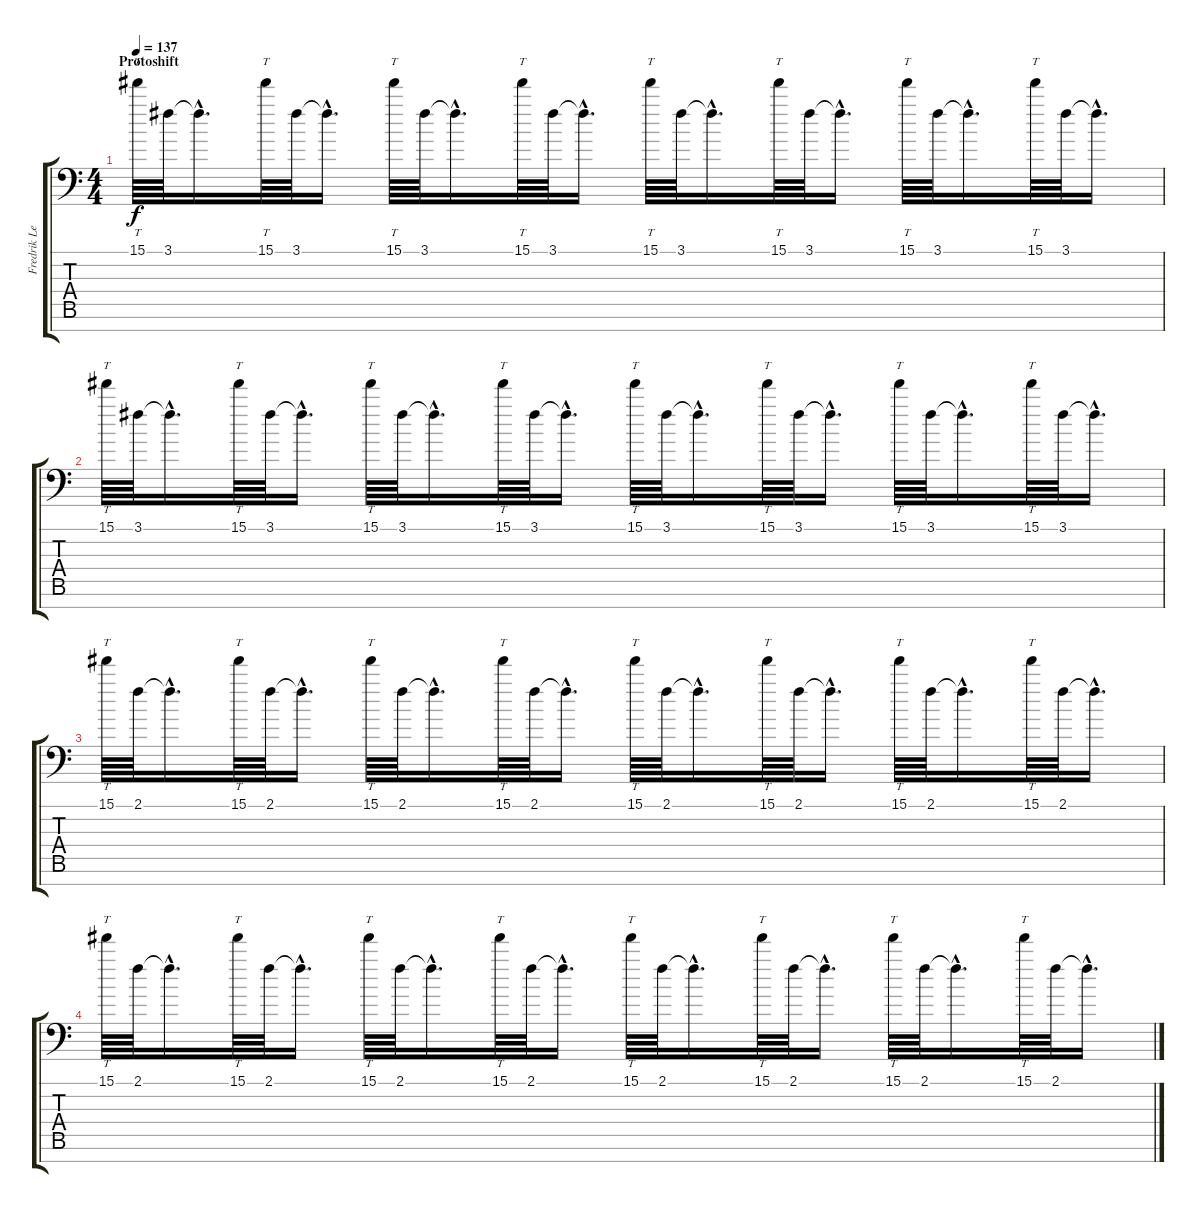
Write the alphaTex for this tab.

\track ("Fredrik Lead" "Fredrik Le") {instrument overdrivenguitar}
\staff {score tabs}
\tuning (Eb4 Bb3 Gb3 Db3 Ab2 Eb2 Bb1) {hide}
\ts (4 4)
\section ("" "Protoshift")
\tempo 137
\clef f4
\ks c
15.1.64{tt dy f} 3.1.64 3.1{hac t}.16{d} 15.1.64{tt} 3.1.64 3.1{hac t}.16{d} 15.1.64{tt} 3.1.64 3.1{hac t}.16{d} 15.1.64{tt} 3.1.64 3.1{hac t}.16{d} 15.1.64{tt} 3.1.64 3.1{hac t}.16{d} 15.1.64{tt} 3.1.64 3.1{hac t}.16{d} 15.1.64{tt} 3.1.64 3.1{hac t}.16{d} 15.1.64{tt} 3.1.64 3.1{hac t}.16{d} |
15.1.64{tt} 3.1.64 3.1{hac t}.16{d} 15.1.64{tt} 3.1.64 3.1{hac t}.16{d} 15.1.64{tt} 3.1.64 3.1{hac t}.16{d} 15.1.64{tt} 3.1.64 3.1{hac t}.16{d} 15.1.64{tt} 3.1.64 3.1{hac t}.16{d} 15.1.64{tt} 3.1.64 3.1{hac t}.16{d} 15.1.64{tt} 3.1.64 3.1{hac t}.16{d} 15.1.64{tt} 3.1.64 3.1{hac t}.16{d} |
15.1.64{tt} 2.1.64 2.1{hac t}.16{d} 15.1.64{tt} 2.1.64 2.1{hac t}.16{d} 15.1.64{tt} 2.1.64 2.1{hac t}.16{d} 15.1.64{tt} 2.1.64 2.1{hac t}.16{d} 15.1.64{tt} 2.1.64 2.1{hac t}.16{d} 15.1.64{tt} 2.1.64 2.1{hac t}.16{d} 15.1.64{tt} 2.1.64 2.1{hac t}.16{d} 15.1.64{tt} 2.1.64 2.1{hac t}.16{d} |
15.1.64{tt} 2.1.64 2.1{hac t}.16{d} 15.1.64{tt} 2.1.64 2.1{hac t}.16{d} 15.1.64{tt} 2.1.64 2.1{hac t}.16{d} 15.1.64{tt} 2.1.64 2.1{hac t}.16{d} 15.1.64{tt} 2.1.64 2.1{hac t}.16{d} 15.1.64{tt} 2.1.64 2.1{hac t}.16{d} 15.1.64{tt} 2.1.64 2.1{hac t}.16{d} 15.1.64{tt} 2.1.64 2.1{hac t}.16{d}
